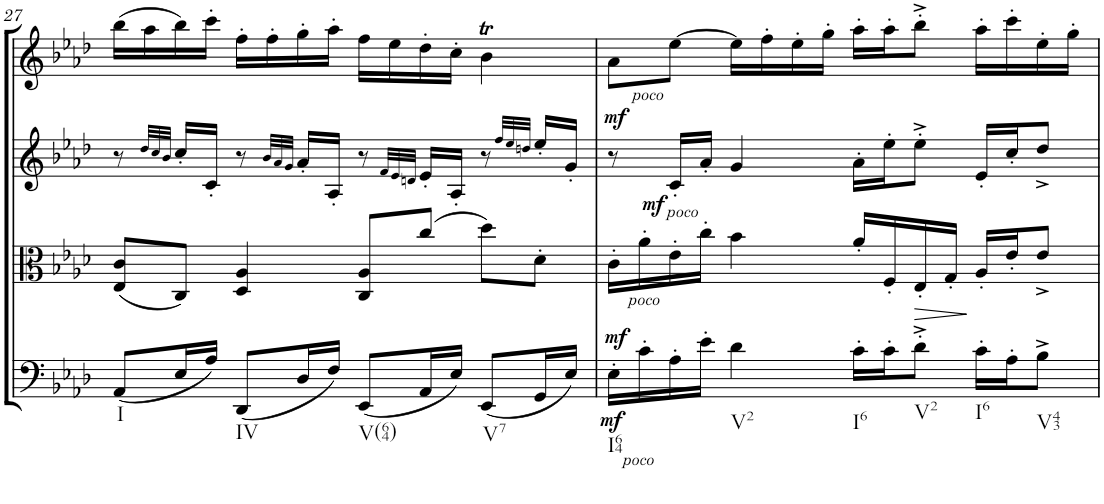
**kern	**dynam	**kern	**dynam	**kern	**dynam	**kern
*part4	*part4	*part3	*part3	*part2	*part2	*part1
*staff4	*staff4	*staff3	*staff3	*staff2	*staff2	*staff1
*I"Cello	*	*I"Viola	*	*I"2nd Violin	*	*I"1st Violin
*	*	*I'Vla	*	*I'Vln	*	*I'Vln
!!LO:PB:g=z
*clefC4	*	*clefC3	*	*clefG2	*	*clefG2
*k[b-e-a-d-]	*	*k[b-e-a-d-]	*	*k[b-e-a-d-]	*	*k[b-e-a-d-]
*A-:	*	*A-:	*	*A-:	*	*A-:
*M4/4	*	*M4/4	*	*M4/4	*	*M4/4
*met(c)	*	*met(c)	*	*met(c)	*	*met(c)
=27	=27	=27	=27	=27	=27	=27
!LO:TX:b:t=I	!	!	!	!	!	!
(8AA-/L	.	(8E-/ 8c/L	.	8r	.	(16bb-\LL
.	.	.	.	.	.	16aa-\
.	.	.	.	32qdd-/LLL	.	.
.	.	.	.	32qcc/	.	.
.	.	.	.	32qb-/JJJ	.	.
16E-/L	.	8C/J)	.	16cc'/LL	.	16bb-\)
16A-/JJ)	.	.	.	16c'/JJ	.	16ccc'\JJ
!LO:TX:b:t=IV	!	!	!	!	!	!
(8DD-/L	.	4D-/ 4A-/	.	8r	.	16ff'\LL
.	.	.	.	.	.	16ff'\
.	.	.	.	32qb-/LLL	.	.
.	.	.	.	32qa-/	.	.
.	.	.	.	32qg/JJJ	.	.
16D-/L	.	.	.	16a-'/LL	.	16gg'\
16F/JJ)	.	.	.	16A-'/JJ	.	16aa-'\JJ
!LO:TX:b:t=V(64)	!	!	!	!	!	!
(8EE-/L	.	8C/ 8A-/L	.	8r	.	16ff\LL
.	.	.	.	.	.	16ee-\
.	.	.	.	32qf/LLL	.	.
.	.	.	.	32qe-/	.	.
.	.	.	.	32qdn/JJJ	.	.
16AA-/L	.	(8cc/J	.	16e-'/LL	.	16dd-'\
16E-/JJ)	.	.	.	16A-'/JJ	.	16cc'\JJ
!LO:TX:b:t=V7	!	!	!	!	!	!
(8EE-/L	.	8dd-\L)	.	8r	.	4b-T\
.	.	.	.	32qff/LLL	.	.
.	.	.	.	32qee-/	.	.
.	.	.	.	32qddn/JJJ	.	.
16GG/L	.	8d-'\J	.	16ee-'/LL	.	.
16E-/JJ)	.	.	.	16g'/JJ	.	.
=28	=28	=28	=28	=28	=28	=28
!	!	!	!	!	!	!LO:TX:b:i:t=poco
!	!	!LO:TX:b:i:t=poco	!	!	!	!
!LO:TX:b:i:t=poco	!	!	!	!	!	!
!LO:TX:b:t=I64	!	!	!	!	!	!
!	!LO:DY:b	!	!	!	!	!
!	!LO:DY:n=1:a	!	!	!	!LO:DY:a	!
16E-'\LL	mf mf	16c'\LL	.	8r	mf	8a-\L
16c'\	.	16a-'\	.	.	.	.
!	!	!	!	!LO:TX:b:i:t=poco	!	!
!	!	!	!	!	!LO:DY:b	!
16A-'\	.	16e-'\	.	16c'/LL	mf	[8ee-\J
16e-'\JJ	.	16cc'\JJ	.	16a-'/JJ	.	.
!LO:TX:b:t=V2	!	!	!	!	!	!
4d-\	.	4b-\	.	4g/	.	16ee-\LL]
.	.	.	.	.	.	16ff'\
.	.	.	.	.	.	16ee-'\
.	.	.	.	.	.	16gg'\JJ
!LO:TX:b:t=I6	!	!	!	!	!	!
16c'\LL	.	16a-'/LL	.	16a-'\LL	.	16aa-'\LL
16c'\J	.	16F'/	.	16ee-'\J	.	16aa-'\J
!LO:TX:b:t=V2	!	!	!	!	!	!
!	!	!	!LO:HP:b	!	!	!
8d-'^\J	.	16E-'/	>	8ee-'^\J	.	8bb-'^\J
.	.	16G'/JJ	.	.	.	.
!LO:TX:b:t=I6	!	!	!	!	!	!
16c'\LL	.	16A-'/LL	]	16e-'/LL	.	16aa-'\LL
16A-'\J	.	16e-'/J	.	16cc'/J	.	16ccc'\
!LO:TX:b:t=V43	!	!	!	!	!	!
8B-^\J	.	8e-^/J	.	8dd-^/J	.	16ee-'\
.	.	.	.	.	.	16gg'\JJ
=	=	=	=	=	=	=
*-	*-	*-	*-	*-	*-	*-
